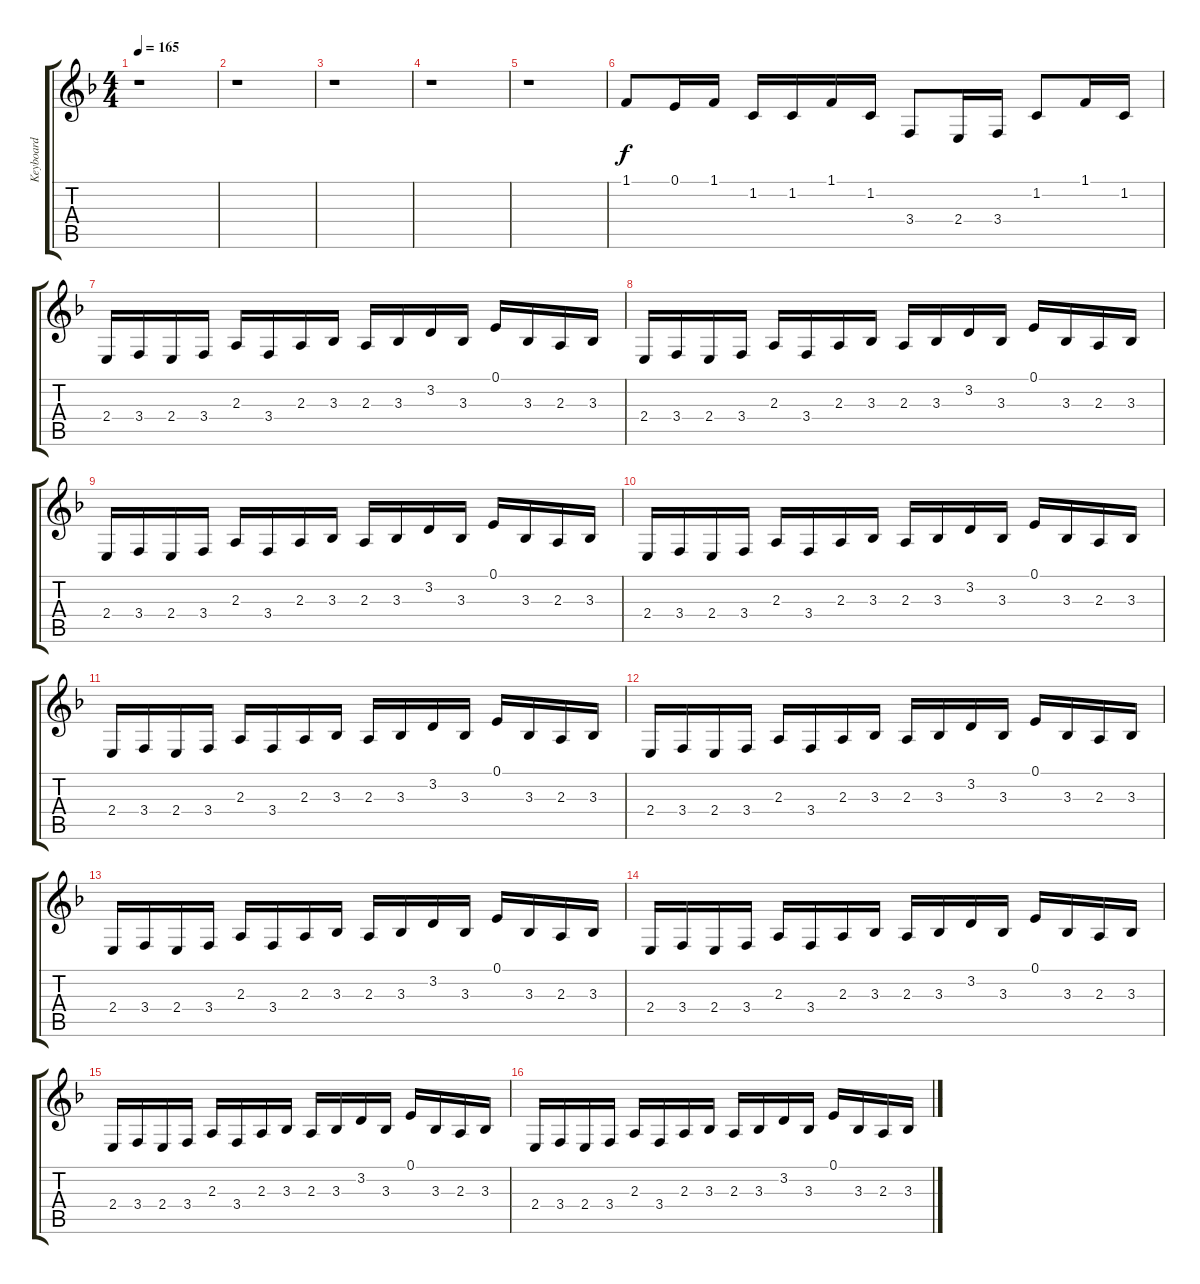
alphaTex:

\track ("Keyboard" "Keyboard") {instrument pad6metallic}
\staff {score tabs}
\tuning (E4 B3 G3 D3 A2 E2) {hide}
\ts (4 4)
\tempo 165
\clef g2
\ks f
r.1{dy f} |
r.1 |
r.1 |
r.1 |
r.1 |
1.1.8 0.1.16 1.1.16 1.2.16 1.2.16 1.1.16 1.2.16 3.4.8 2.4.16 3.4.16 1.2.8 1.1.16 1.2.16 |
2.4.16 3.4.16 2.4.16 3.4.16 2.3.16 3.4.16 2.3.16 3.3.16 2.3.16 3.3.16 3.2.16 3.3.16 0.1.16 3.3.16 2.3.16 3.3.16 |
2.4.16 3.4.16 2.4.16 3.4.16 2.3.16 3.4.16 2.3.16 3.3.16 2.3.16 3.3.16 3.2.16 3.3.16 0.1.16 3.3.16 2.3.16 3.3.16 |
2.4.16 3.4.16 2.4.16 3.4.16 2.3.16 3.4.16 2.3.16 3.3.16 2.3.16 3.3.16 3.2.16 3.3.16 0.1.16 3.3.16 2.3.16 3.3.16 |
2.4.16 3.4.16 2.4.16 3.4.16 2.3.16 3.4.16 2.3.16 3.3.16 2.3.16 3.3.16 3.2.16 3.3.16 0.1.16 3.3.16 2.3.16 3.3.16 |
2.4.16 3.4.16 2.4.16 3.4.16 2.3.16 3.4.16 2.3.16 3.3.16 2.3.16 3.3.16 3.2.16 3.3.16 0.1.16 3.3.16 2.3.16 3.3.16 |
2.4.16 3.4.16 2.4.16 3.4.16 2.3.16 3.4.16 2.3.16 3.3.16 2.3.16 3.3.16 3.2.16 3.3.16 0.1.16 3.3.16 2.3.16 3.3.16 |
2.4.16 3.4.16 2.4.16 3.4.16 2.3.16 3.4.16 2.3.16 3.3.16 2.3.16 3.3.16 3.2.16 3.3.16 0.1.16 3.3.16 2.3.16 3.3.16 |
2.4.16 3.4.16 2.4.16 3.4.16 2.3.16 3.4.16 2.3.16 3.3.16 2.3.16 3.3.16 3.2.16 3.3.16 0.1.16 3.3.16 2.3.16 3.3.16 |
2.4.16 3.4.16 2.4.16 3.4.16 2.3.16 3.4.16 2.3.16 3.3.16 2.3.16 3.3.16 3.2.16 3.3.16 0.1.16 3.3.16 2.3.16 3.3.16 |
2.4.16 3.4.16 2.4.16 3.4.16 2.3.16 3.4.16 2.3.16 3.3.16 2.3.16 3.3.16 3.2.16 3.3.16 0.1.16 3.3.16 2.3.16 3.3.16
